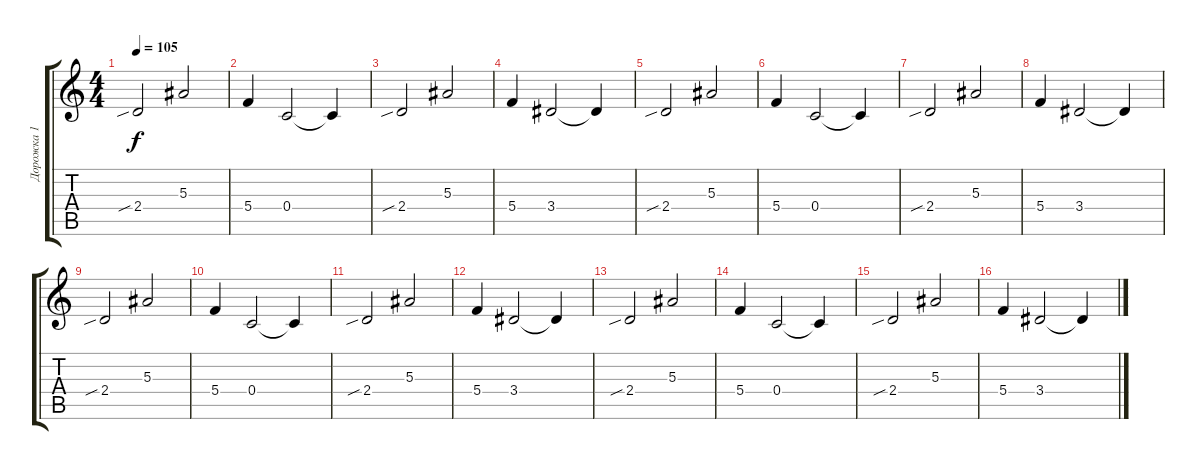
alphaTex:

\track ("Дорожка 1" "Дорожка 1") {instrument distortionguitar}
\staff {score tabs}
\tuning (D4 A3 F3 C3 G2 C2) {hide}
\ts (4 4)
\tempo 105
\clef g2
\ks c
2.4{sib}.2{dy f} 5.3.2 |
5.4.4 0.4.2 0.4{t}.4 |
2.4{sib}.2 5.3.2 |
5.4.4 3.4.2 3.4{t}.4 |
2.4{sib}.2 5.3.2 |
5.4.4 0.4.2 0.4{t}.4 |
2.4{sib}.2 5.3.2 |
5.4.4 3.4.2 3.4{t}.4 |
2.4{sib}.2 5.3.2 |
5.4.4 0.4.2 0.4{t}.4 |
2.4{sib}.2 5.3.2 |
5.4.4 3.4.2 3.4{t}.4 |
2.4{sib}.2 5.3.2 |
5.4.4 0.4.2 0.4{t}.4 |
2.4{sib}.2 5.3.2 |
5.4.4 3.4.2 3.4{t}.4
